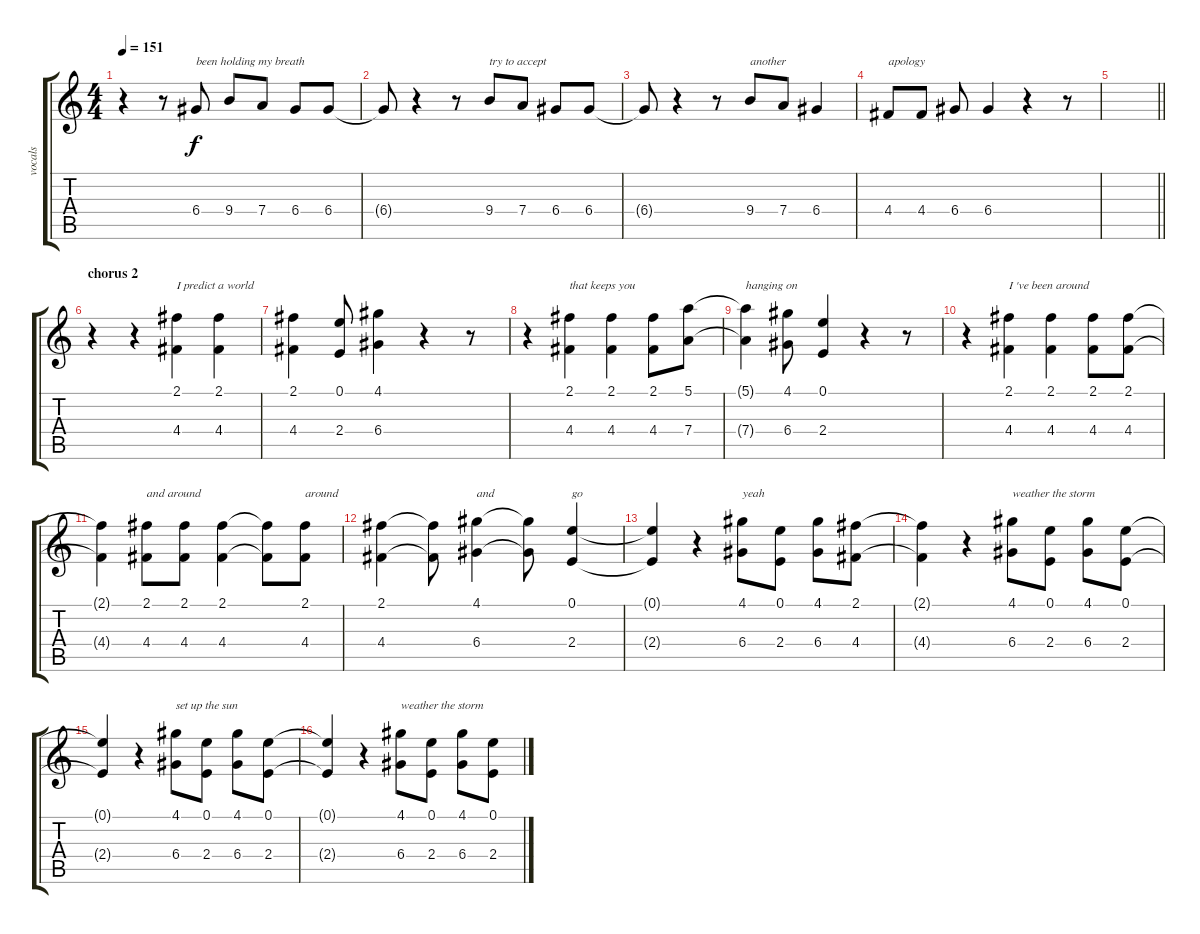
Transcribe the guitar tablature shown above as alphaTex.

\track ("vocals" "vocals") {instrument overdrivenguitar}
\staff {score tabs}
\tuning (E4 B3 G3 D3 A2 E2) {hide}
\ts (4 4)
\tempo 151
\clef g2
\ks c
r.4{dy f} r.8 6.4.8{txt "been holding my breath"} 9.4.8 7.4.8 6.4.8 6.4.8 |
6.4{t}.8 r.4 r.8 9.4.8{txt "try to accept"} 7.4.8 6.4.8 6.4.8 |
6.4{t}.8 r.4 r.8 9.4.8{txt "another "} 7.4.8 6.4.4 |
4.4.8{txt "apology"} 4.4.8 6.4.8 6.4.4 r.4 r.8 |
\barLineRight lightlight
|
\section ("" "chorus 2")
r.4 r.4 (2.1 4.4).4{txt "I predict a world"} (2.1 4.4).4 |
(2.1 4.4).4 (0.1 2.4).8 (4.1 6.4).4 r.4 r.8 |
r.4 (2.1 4.4).4{txt "that keeps you"} (2.1 4.4).4 (2.1 4.4).8 (5.1 7.4).8 |
(5.1{t} 7.4{t}).4{txt "hanging on"} (4.1 6.4).8 (0.1 2.4).4 r.4 r.8 |
r.4 (2.1 4.4).4{txt "I 've been around"} (2.1 4.4).4 (2.1 4.4).8 (2.1 4.4).8 |
(2.1{t} 4.4{t}).4 (2.1 4.4).8{txt "and around"} (2.1 4.4).8 (2.1 4.4).4 (2.1{t} 4.4{t}).8 (2.1 4.4).8{txt "around "} |
(2.1 4.4).4 (2.1{t} 4.4{t}).8 (4.1 6.4).4{txt "and"} (4.1{t} 6.4{t}).8 (0.1 2.4).4{txt "go"} |
(0.1{t} 2.4{t}).4 r.4 (4.1 6.4).8{txt "yeah "} (0.1 2.4).8 (4.1 6.4).8 (2.1 4.4).8 |
(2.1{t} 4.4{t}).4 r.4 (4.1 6.4).8{txt "weather the storm"} (0.1 2.4).8 (4.1 6.4).8 (0.1 2.4).8 |
(0.1{t} 2.4{t}).4 r.4 (4.1 6.4).8{txt "set up the sun"} (0.1 2.4).8 (4.1 6.4).8 (0.1 2.4).8 |
(0.1{t} 2.4{t}).4 r.4 (4.1 6.4).8{txt "weather the storm"} (0.1 2.4).8 (4.1 6.4).8 (0.1 2.4).8
